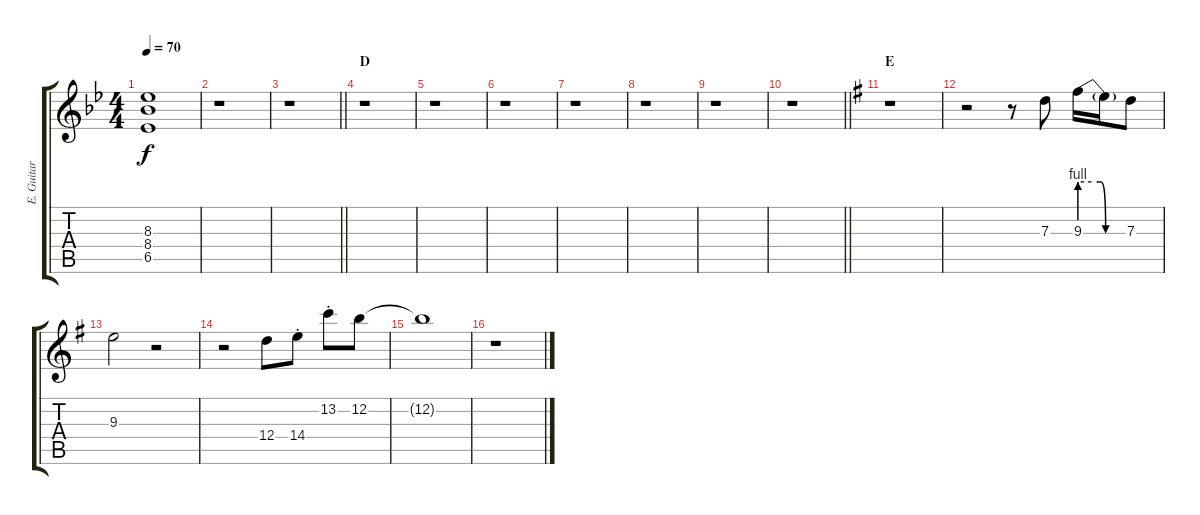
\track ("E. Guitar II" "E. Guitar ") {instrument overdrivenguitar}
\staff {score tabs}
\tuning (E4 B3 G3 D3 A2 E2) {hide}
\ts (4 4)
\tempo 70
\clef g2
\ks bb
(8.3 8.4 6.5).1{dy f} |
r.1 |
\barLineRight lightlight
r.1 |
\section ("" "D")
r.1 |
r.1 |
r.1 |
r.1 |
r.1 |
r.1 |
\barLineRight lightlight
r.1 |
\section ("" "E")
\ks g
r.1 |
r.2 r.8 7.3.8 9.3{be (custom 0 4 15 4 26 4 33 0 60 0)}.16 9.3{t}.16 7.3.8 |
9.3.2 r.2 |
r.2 12.4.8 14.4{st}.8 13.2{st}.8 12.2.8 |
12.2{t}.1 |
r.1
